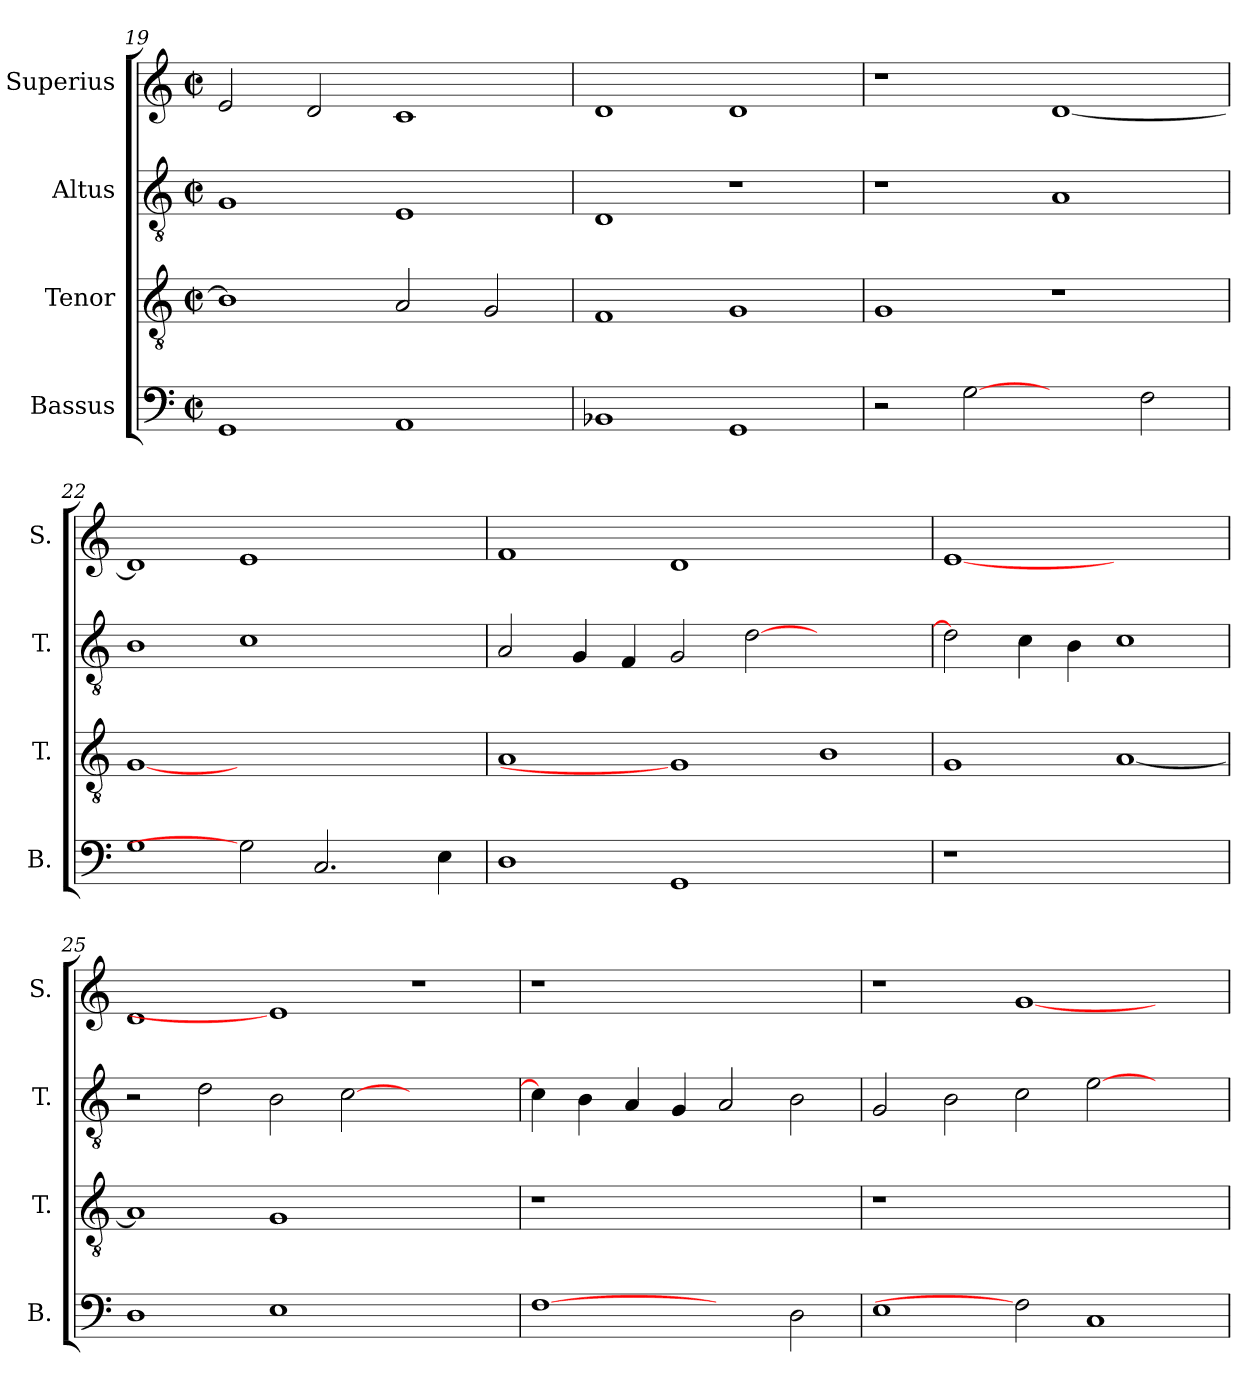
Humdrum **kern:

**kern	**kern	**kern	**kern
*part4	*part3	*part2	*part1
*staff4	*staff3	*staff2	*staff1
*I"Bassus	*I"Tenor	*I"Altus	*I"Superius
*I'B.	*I'T.	*I'T.	*I'S.
*clefF4	*clefGv2	*clefGv2	*clefG2
*	*ITrd7c12	*ITrd7c12	*
*k[]	*k[]	*k[]	*k[]
*C:	*C:	*C:	*C:
*M2/2	*M2/2	*M2/2	*M2/2
*met(c|)	*met(c|)	*met(c|)	*met(c|)
=19	=19	=19	=19
1GGi	1BBi]	1GGi	2ei/
.	.	.	2di/
1AAi	2AAi/	1EEi	1ci
.	2GGi/	.	.
=20	=20	=20	=20
1BB-Xi	1FFi	1DDi	1di
1GGi	1GGi	1r	1di
=21	=21	=21	=21
2r	1GGi	1r	1r
[2Gi	.	.	.
2ryy	1r	1AAi	[<1di
2Fi\	.	.	.
=22	=22	=22	=22
1Gi	[1GGi	1BBi	1di]
2Gi]	1.ryy	1Ci	1ei
2.Ci/	.	.	.
.	.	2ryy	2ryy
4Ei\	.	.	.
=23	=23	=23	=23
1Di	1AAi	2AAi/	1fi
.	.	4GGi/	.
.	.	4FFi/	.
1GGi	1GGi]	2GGi/	1di
.	.	[>2Di\	.
1ryy	1BBi	1ryy	1ryy
!!LO:LB:g=z
=24	=24	=24	=24
!LO:N:vis=1	!	!	!
1r	1GGi	2Di\]	[1ei
.	.	4Ci\	.
.	.	4BBi\	.
1ryy	[<1AAi	1Ci	1ryy
=25	=25	=25	=25
1Di	1AAi]	2r	1di
.	.	2Di\	.
1Ei	1GGi	2BBi\	1ei]
.	.	[>2Ci\	.
1ryy	1ryy	1ryy	1r
=26	=26	=26	=26
!	!LO:N:vis=1	!	!LO:N:vis=1
[1Fi	1r	4Ci\]	1r
.	.	4BBi\	.
.	.	4AAi/	.
.	.	4GGi/	.
2ryy	1ryy	2AAi/	1ryy
2Di\	.	2BBi\	.
=27	=27	=27	=27
!	!LO:N:vis=1	!	!
1Ei	1r	2GGi/	1r
.	.	2BBi\	.
2Fi]	1.ryy	2Ci\	[<1gi
1Ci	.	[>2Ei\	.
.	.	2ryy	2ryy
=	=	=	=
*-	*-	*-	*-
